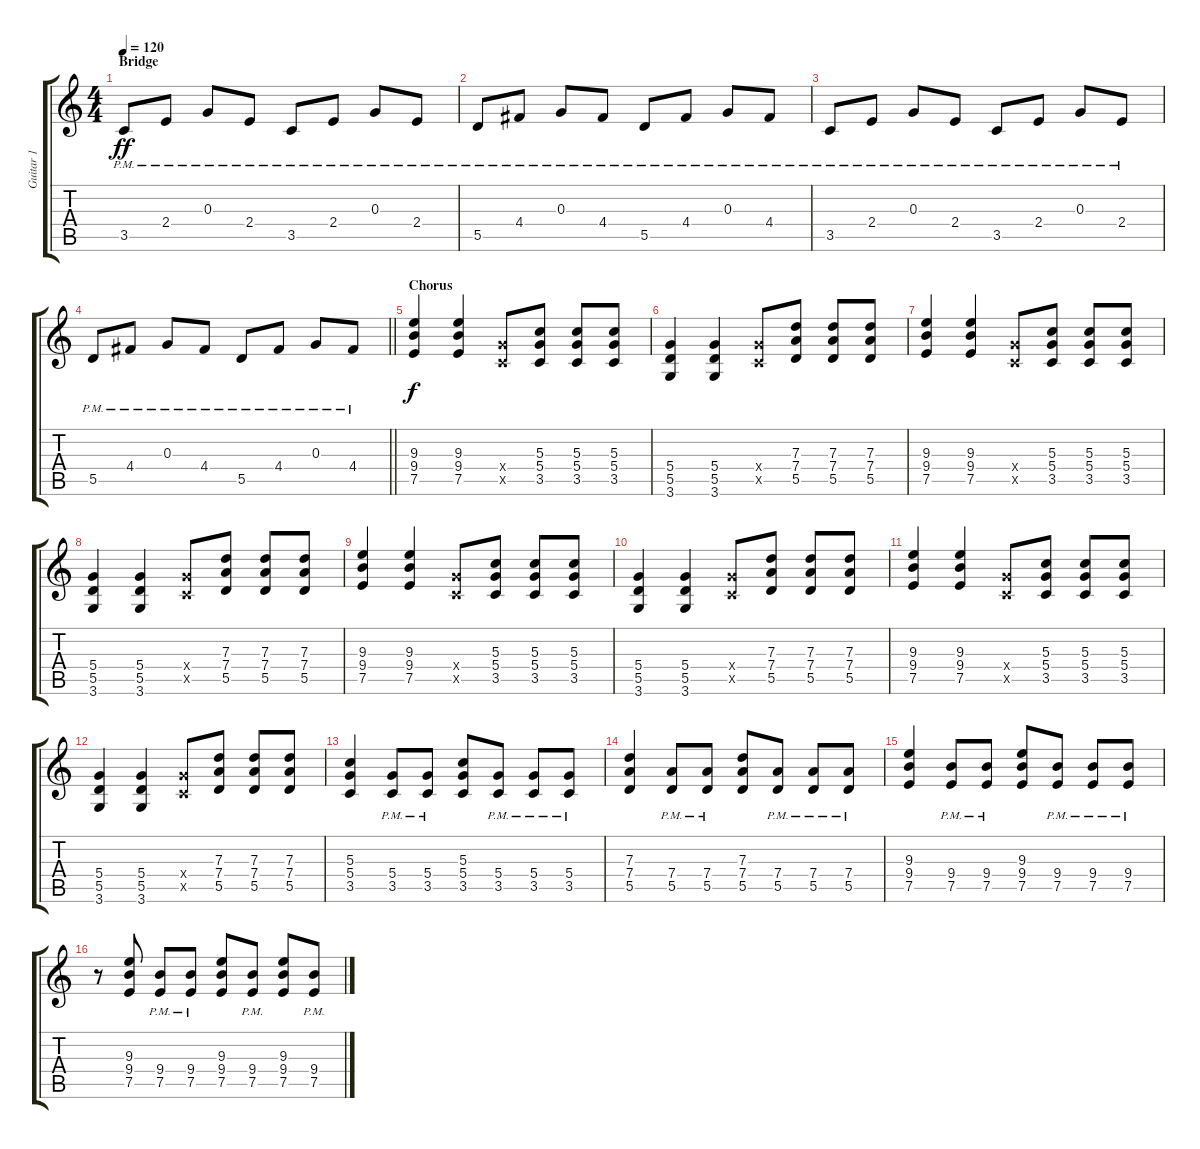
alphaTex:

\track ("Guitar 1" "Guitar 1") {instrument electricguitarmuted}
\staff {score tabs}
\tuning (E4 B3 G3 D3 A2 E2) {hide}
\ts (4 4)
\section ("" "Bridge")
\tempo 120
\clef g2
\ks c
3.5{pm}.8{dy ff} 2.4{pm}.8 0.3{pm}.8 2.4{pm}.8 3.5{pm}.8 2.4{pm}.8 0.3{pm}.8 2.4{pm}.8 |
5.5{pm}.8 4.4{pm}.8 0.3{pm}.8 4.4{pm}.8 5.5{pm}.8 4.4{pm}.8 0.3{pm}.8 4.4{pm}.8 |
3.5{pm}.8 2.4{pm}.8 0.3{pm}.8 2.4{pm}.8 3.5{pm}.8 2.4{pm}.8 0.3{pm}.8 2.4{pm}.8 |
\barLineRight lightlight
5.5{pm}.8 4.4{pm}.8 0.3{pm}.8 4.4{pm}.8 5.5{pm}.8 4.4{pm}.8 0.3{pm}.8 4.4{pm}.8 |
\section ("" "Chorus")
(9.3 9.4 7.5).4{dy f volume 14 instrument distortionguitar} (9.3 9.4 7.5).4 (5.4{x} 3.5{x}).8 (5.3 5.4 3.5).8 (5.3 5.4 3.5).8 (5.3 5.4 3.5).8 |
(5.4 5.5 3.6).4 (5.4 5.5 3.6).4 (5.4{x} 3.5{x}).8 (7.3 7.4 5.5).8 (7.3 7.4 5.5).8 (7.3 7.4 5.5).8 |
(9.3 9.4 7.5).4 (9.3 9.4 7.5).4 (5.4{x} 3.5{x}).8 (5.3 5.4 3.5).8 (5.3 5.4 3.5).8 (5.3 5.4 3.5).8 |
(5.4 5.5 3.6).4 (5.4 5.5 3.6).4 (5.4{x} 3.5{x}).8 (7.3 7.4 5.5).8 (7.3 7.4 5.5).8 (7.3 7.4 5.5).8 |
(9.3 9.4 7.5).4 (9.3 9.4 7.5).4 (5.4{x} 3.5{x}).8 (5.3 5.4 3.5).8 (5.3 5.4 3.5).8 (5.3 5.4 3.5).8 |
(5.4 5.5 3.6).4 (5.4 5.5 3.6).4 (5.4{x} 3.5{x}).8 (7.3 7.4 5.5).8 (7.3 7.4 5.5).8 (7.3 7.4 5.5).8 |
(9.3 9.4 7.5).4 (9.3 9.4 7.5).4 (5.4{x} 3.5{x}).8 (5.3 5.4 3.5).8 (5.3 5.4 3.5).8 (5.3 5.4 3.5).8 |
(5.4 5.5 3.6).4 (5.4 5.5 3.6).4 (5.4{x} 3.5{x}).8 (7.3 7.4 5.5).8 (7.3 7.4 5.5).8 (7.3 7.4 5.5).8 |
(5.3 5.4 3.5).4 (5.4{pm} 3.5{pm}).8 (5.4{pm} 3.5{pm}).8 (5.3 5.4 3.5).8 (5.4{pm} 3.5{pm}).8 (5.4{pm} 3.5{pm}).8 (5.4{pm} 3.5{pm}).8 |
(7.3 7.4 5.5).4 (7.4{pm} 5.5{pm}).8 (7.4{pm} 5.5{pm}).8 (7.3 7.4 5.5).8 (7.4{pm} 5.5{pm}).8 (7.4{pm} 5.5{pm}).8 (7.4{pm} 5.5{pm}).8 |
(9.3 9.4 7.5).4 (9.4{pm} 7.5{pm}).8 (9.4{pm} 7.5{pm}).8 (9.3 9.4 7.5).8 (9.4{pm} 7.5{pm}).8 (9.4{pm} 7.5{pm}).8 (9.4{pm} 7.5{pm}).8 |
r.8 (9.3 9.4 7.5).8 (9.4{pm} 7.5{pm}).8 (9.4{pm} 7.5{pm}).8 (9.3 9.4 7.5).8 (9.4{pm} 7.5{pm}).8 (9.3 9.4 7.5).8 (9.4{pm} 7.5{pm}).8
